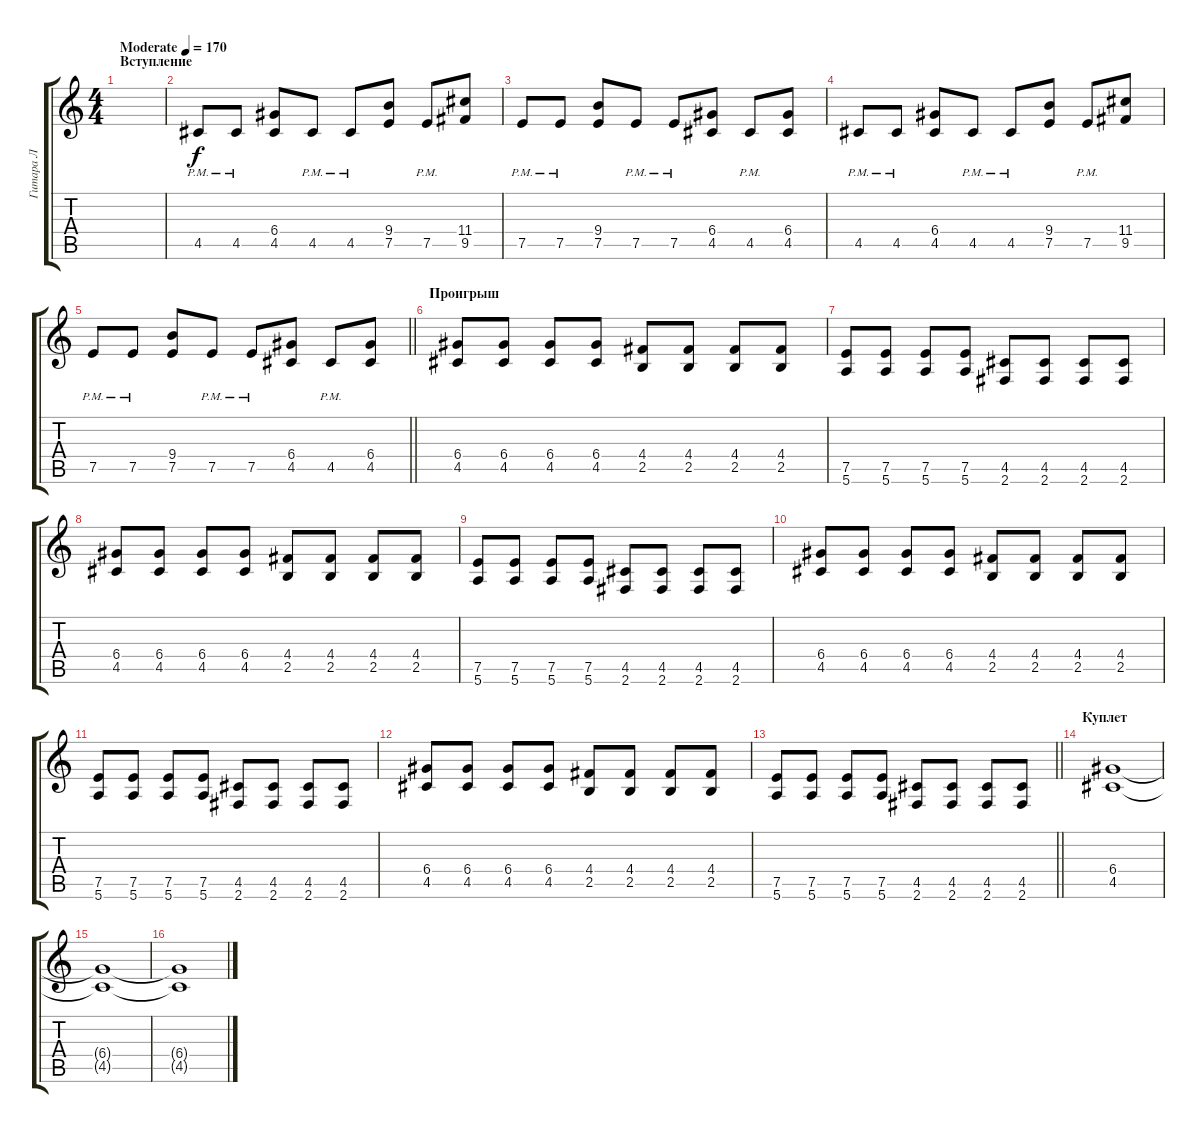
\track ("Гитара Л" "Гитара Л") {instrument distortionguitar}
\staff {score tabs}
\tuning (E4 B3 G3 D3 A2 E2) {hide}
\ts (4 4)
\section ("" "Вступление")
\tempo (170 "Moderate")
\clef g2
\ks c
|
4.5{pm}.8 4.5{pm}.8 (6.4 4.5).8 4.5{pm}.8 4.5{pm}.8 (9.4 7.5).8 7.5{pm}.8 (11.4 9.5).8 |
7.5{pm}.8 7.5{pm}.8 (9.4 7.5).8 7.5{pm}.8 7.5{pm}.8 (6.4 4.5).8 4.5{pm}.8 (6.4 4.5).8 |
4.5{pm}.8 4.5{pm}.8 (6.4 4.5).8 4.5{pm}.8 4.5{pm}.8 (9.4 7.5).8 7.5{pm}.8 (11.4 9.5).8 |
\barLineRight lightlight
7.5{pm}.8 7.5{pm}.8 (9.4 7.5).8 7.5{pm}.8 7.5{pm}.8 (6.4 4.5).8 4.5{pm}.8 (6.4 4.5).8 |
\section ("" "Проигрыш")
(6.4 4.5).8 (6.4 4.5).8 (6.4 4.5).8 (6.4 4.5).8 (4.4 2.5).8 (4.4 2.5).8 (4.4 2.5).8 (4.4 2.5).8 |
(7.5 5.6).8 (7.5 5.6).8 (7.5 5.6).8 (7.5 5.6).8 (4.5 2.6).8 (4.5 2.6).8 (4.5 2.6).8 (4.5 2.6).8 |
(6.4 4.5).8 (6.4 4.5).8 (6.4 4.5).8 (6.4 4.5).8 (4.4 2.5).8 (4.4 2.5).8 (4.4 2.5).8 (4.4 2.5).8 |
(7.5 5.6).8 (7.5 5.6).8 (7.5 5.6).8 (7.5 5.6).8 (4.5 2.6).8 (4.5 2.6).8 (4.5 2.6).8 (4.5 2.6).8 |
(6.4 4.5).8 (6.4 4.5).8 (6.4 4.5).8 (6.4 4.5).8 (4.4 2.5).8 (4.4 2.5).8 (4.4 2.5).8 (4.4 2.5).8 |
(7.5 5.6).8 (7.5 5.6).8 (7.5 5.6).8 (7.5 5.6).8 (4.5 2.6).8 (4.5 2.6).8 (4.5 2.6).8 (4.5 2.6).8 |
(6.4 4.5).8 (6.4 4.5).8 (6.4 4.5).8 (6.4 4.5).8 (4.4 2.5).8 (4.4 2.5).8 (4.4 2.5).8 (4.4 2.5).8 |
\barLineRight lightlight
(7.5 5.6).8 (7.5 5.6).8 (7.5 5.6).8 (7.5 5.6).8 (4.5 2.6).8 (4.5 2.6).8 (4.5 2.6).8 (4.5 2.6).8 |
\section ("" "Куплет")
(6.4 4.5).1{volume 0} |
(6.4{t} 4.5{t}).1 |
(6.4{t} 4.5{t}).1
